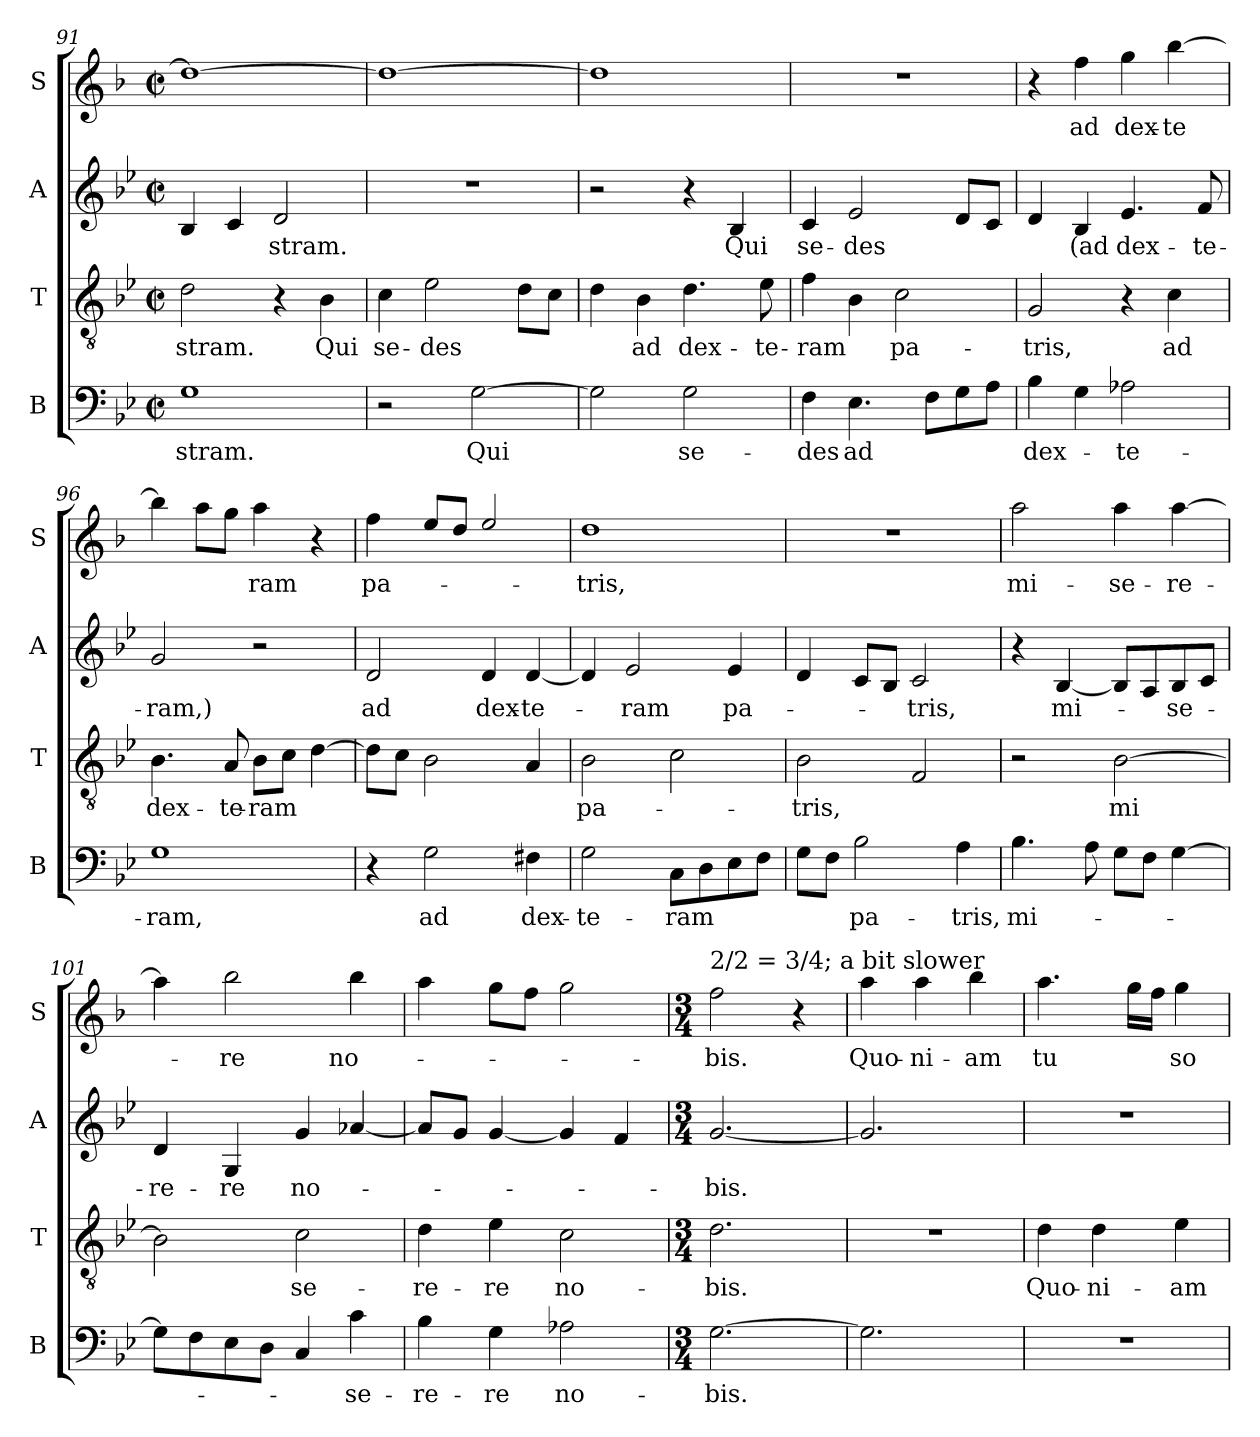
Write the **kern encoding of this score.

**kern	**text	**kern	**text	**kern	**text	**kern	**text
*part4	*part4	*part3	*part3	*part2	*part2	*part1	*part1
*staff4	*staff4	*staff3	*staff3	*staff2	*staff2	*staff1	*staff1
*I"B	*	*I"T	*	*I"A	*	*I"S	*
*I'B	*	*I'T	*	*I'A	*	*I'S	*
*clefF4	*	*clefGv2	*	*clefG2	*	*clefG2	*
*	*	*	*	*	*	*ITrd4c7	*
*k[b-e-]	*	*k[b-e-]	*	*k[b-e-]	*	*k[b-e-]	*
*B-:	*	*B-:	*	*B-:	*	*B-:	*
*M2/2	*	*M2/2	*	*M2/2	*	*M2/2	*
*met(c|)	*	*met(c|)	*	*met(c|)	*	*met(c|)	*
=91	=91	=91	=91	=91	=91	=91	=91
!	!LO:LY:b	!	!LO:LY:b	!	!	!	!
1G	-stram.	2d\	-stram.	4B-/	.	1g_	.
.	.	.	.	4c/	.	.	.
!	!	!	!	!	!LO:LY:b	!	!
.	.	4r	.	2d/	-stram.	.	.
!	!	!	!LO:LY:b	!	!	!	!
.	.	4B-\	Qui	.	.	.	.
=92	=92	=92	=92	=92	=92	=92	=92
!	!	!	!LO:LY:b	!	!	!	!
2r	.	4c\	se-	1r	.	1g_	.
!	!	!	!LO:LY:b	!	!	!	!
.	.	2e-\	-des	.	.	.	.
!	!LO:LY:b	!	!	!	!	!	!
[2G\	Qui	.	.	.	.	.	.
.	.	8d\L	.	.	.	.	.
.	.	8c\J	.	.	.	.	.
=93	=93	=93	=93	=93	=93	=93	=93
2G\]	.	4d\	.	2r	.	1g]	.
!	!	!	!LO:LY:b	!	!	!	!
.	.	4B-\	ad	.	.	.	.
!	!LO:LY:b	!	!LO:LY:b	!	!	!	!
2G\	se-	4.d\	dex-	4r	.	.	.
!	!	!	!	!	!LO:LY:b	!	!
.	.	.	.	4B-/	Qui	.	.
!	!	!	!LO:LY:b	!	!	!	!
.	.	8e-\	-te-	.	.	.	.
=94	=94	=94	=94	=94	=94	=94	=94
!	!LO:LY:b	!	!LO:LY:b	!	!LO:LY:b	!	!
4F\	-des	4f\	-ram	4c/	se-	1r	.
!	!LO:LY:b	!	!	!	!LO:LY:b	!	!
4.E-\	ad	4B-\	.	2e-/	-des	.	.
!	!	!	!LO:LY:b	!	!	!	!
.	.	2c\	pa-	.	.	.	.
8F\L	.	.	.	.	.	.	.
8G\	.	.	.	8d/L	.	.	.
8A\J	.	.	.	8c/J	.	.	.
!!LO:LB:g=z
=95	=95	=95	=95	=95	=95	=95	=95
!	!LO:LY:b	!	!LO:LY:b	!	!	!	!
4B-\	dex-	2G/	-tris,	4d/	.	4r	.
!	!	!	!	!	!LO:LY:b	!	!LO:LY:b
4G\	.	.	.	4B-/	(ad	4b-\	ad
!	!LO:LY:b	!	!	!	!LO:LY:b	!	!LO:LY:b
2A-X\	-te-	4r	.	4.e-/	dex-	4cc\	dex-
!	!	!	!LO:LY:b	!	!	!	!LO:LY:b
.	.	4c\	ad	.	.	[4ee-\	-te-
!	!	!	!	!	!LO:LY:b	!	!
.	.	.	.	8f/	-te-	.	.
=96	=96	=96	=96	=96	=96	=96	=96
!	!LO:LY:b	!	!LO:LY:b	!	!LO:LY:b	!	!LO:LY:b
1G	-ram,	4.B-\	dex-	2g/	-ram,)	4ee-\]	--
.	.	.	.	.	.	8dd\L	.
!	!	!	!LO:LY:b	!	!	!	!
.	.	8A/	-te-	.	.	8cc\J	.
!	!	!	!LO:LY:b	!	!	!	!LO:LY:b
.	.	8B-\L	-ram	2r	.	4dd\	-ram
.	.	8c\J	.	.	.	.	.
.	.	[4d\	.	.	.	4r	.
=97	=97	=97	=97	=97	=97	=97	=97
!	!	!	!	!	!LO:LY:b	!	!LO:LY:b
4r	.	8d\L]	.	2d/	ad	4b-\	pa-
.	.	8c\J	.	.	.	.	.
!	!LO:LY:b	!	!	!	!	!	!
2G\	ad	2B-\	.	.	.	8a/L	.
.	.	.	.	.	.	8g/J	.
!	!	!	!	!	!LO:LY:b	!	!
.	.	.	.	4d/	dex-	2a/	.
!	!LO:LY:b	!	!	!	!LO:LY:b	!	!
4F#X\	dex-	4A/	.	[4d/	-te-	.	.
=98	=98	=98	=98	=98	=98	=98	=98
!	!LO:LY:b	!	!LO:LY:b	!	!	!	!LO:LY:b
2G\	-te-	2B-\	pa-	4d/]	.	1g	-tris,
!	!	!	!	!	!LO:LY:b	!	!
.	.	.	.	2e-/	-ram	.	.
!	!LO:LY:b	!	!	!	!	!	!
8C\L	-ram	2c\	.	.	.	.	.
8D\	.	.	.	.	.	.	.
!	!	!	!	!	!LO:LY:b	!	!
8E-\	.	.	.	4e-/	pa-	.	.
8F\J	.	.	.	.	.	.	.
=99	=99	=99	=99	=99	=99	=99	=99
!	!	!	!LO:LY:b	!	!	!	!
8G\L	.	2B-\	-tris,	4d/	.	1r	.
8F\J	.	.	.	.	.	.	.
!	!LO:LY:b	!	!	!	!	!	!
2B-\	pa-	.	.	8c/L	.	.	.
.	.	.	.	8B-/J	.	.	.
!	!	!	!	!	!LO:LY:b	!	!
.	.	2F/	.	2c/	-tris,	.	.
!	!LO:LY:b	!	!	!	!	!	!
4A\	-tris,	.	.	.	.	.	.
!!LO:LB:g=z
=100	=100	=100	=100	=100	=100	=100	=100
!	!LO:LY:b	!	!	!	!	!	!LO:LY:b
4.B-\	mi-	2r	.	4r	.	2dd\	mi-
!	!	!	!	!	!LO:LY:b	!	!
.	.	.	.	[4B-/	mi-	.	.
8A\	.	.	.	.	.	.	.
!	!	!	!LO:LY:b	!	!	!	!LO:LY:b
8G\L	.	[2B-\	mi	8B-/L]	.	4dd\	-se-
8F\J	.	.	.	8A/	.	.	.
!	!	!	!	!	!LO:LY:b	!	!LO:LY:b
[4G\	.	.	.	8B-/	-se-	[4dd\	-re-
.	.	.	.	8c/J	.	.	.
=101	=101	=101	=101	=101	=101	=101	=101
!	!	!	!	!	!LO:LY:b	!	!
8G\L]	.	2B-\]	.	4d/	-re-	4dd\]	.
8F\	.	.	.	.	.	.	.
!	!	!	!	!	!LO:LY:b	!	!LO:LY:b
8E-\	.	.	.	4G/	-re	2ee-\	-re
8D\J	.	.	.	.	.	.	.
!	!	!	!LO:LY:b	!	!LO:LY:b	!	!
4C/	.	2c\	se-	4g/	no-	.	.
!	!LO:LY:b	!	!	!	!	!	!LO:LY:b
4c\	-se-	.	.	[4a-X/	.	4ee-\	no-
=102	=102	=102	=102	=102	=102	=102	=102
!	!LO:LY:b	!	!LO:LY:b	!	!	!	!
4B-\	-re-	4d\	-re-	8a-/L]	.	4dd\	.
.	.	.	.	8g/J	.	.	.
!	!LO:LY:b	!	!LO:LY:b	!	!	!	!
4G\	-re	4e-\	-re	[4g/	.	8cc\L	.
.	.	.	.	.	.	8b-\J	.
!	!LO:LY:b	!	!LO:LY:b	!	!	!	!
2A-X\	no-	2c\	no-	4g/]	.	2cc\	.
.	.	.	.	4f/	.	.	.
=103	=103	=103	=103	=103	=103	=103	=103
*M3/4	*	*M3/4	*	*M3/4	*	*M3/4	*
*	*	*	*	*	*	*MM90	*
!	!	!	!	!	!	!LO:TX:t=2/2 = 3/4; a bit slower	!
!	!LO:LY:b	!	!LO:LY:b	!	!LO:LY:b	!	!LO:LY:b
[2.G\	-bis.	2.d\	-bis.	[2.g/	-bis.	2b-\	-bis.
.	.	.	.	.	.	4r	.
=104	=104	=104	=104	=104	=104	=104	=104
!	!	!	!	!	!	!	!LO:LY:b
2.G\]	.	2.r	.	2.g/]	.	4dd\	Quo-
!	!	!	!	!	!	!	!LO:LY:b
.	.	.	.	.	.	4dd\	-ni-
!	!	!	!	!	!	!	!LO:LY:b
.	.	.	.	.	.	4ee-\	-am
=105	=105	=105	=105	=105	=105	=105	=105
!	!	!	!LO:LY:b	!	!	!	!LO:LY:b
2.r	.	4d\	Quo-	2.r	.	4.dd\	tu
!	!	!	!LO:LY:b	!	!	!	!
.	.	4d\	-ni-	.	.	.	.
.	.	.	.	.	.	16cc\LL	.
.	.	.	.	.	.	16b-\JJ	.
!	!	!	!LO:LY:b	!	!	!	!LO:LY:b
.	.	4e-\	-am	.	.	4cc\	so-
=	=	=	=	=	=	=	=
*-	*-	*-	*-	*-	*-	*-	*-
